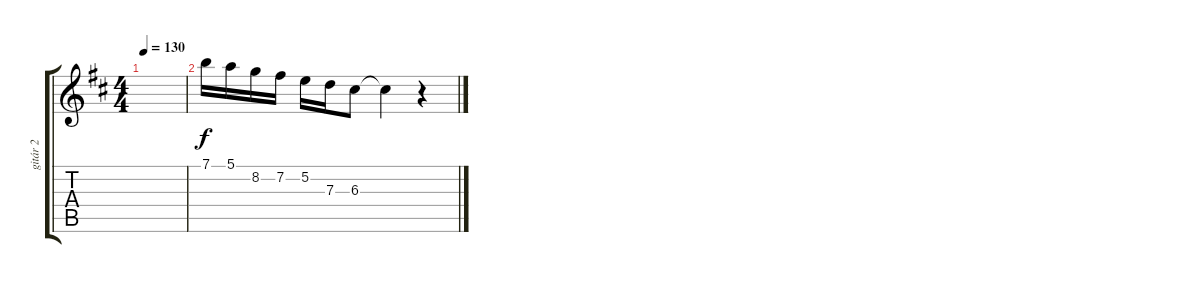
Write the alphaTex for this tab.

\track ("gitár 2" "gitár 2") {instrument acousticguitarnylon}
\staff {score tabs}
\tuning (E4 B3 G3 D3 A2 E2) {hide}
\ts (4 4)
\tempo 130
\clef g2
\ks bminor
|
7.1.16{dy f} 5.1.16 8.2.16 7.2.16 5.2.16 7.3.16 6.3.8 6.3{t}.4 r.4
